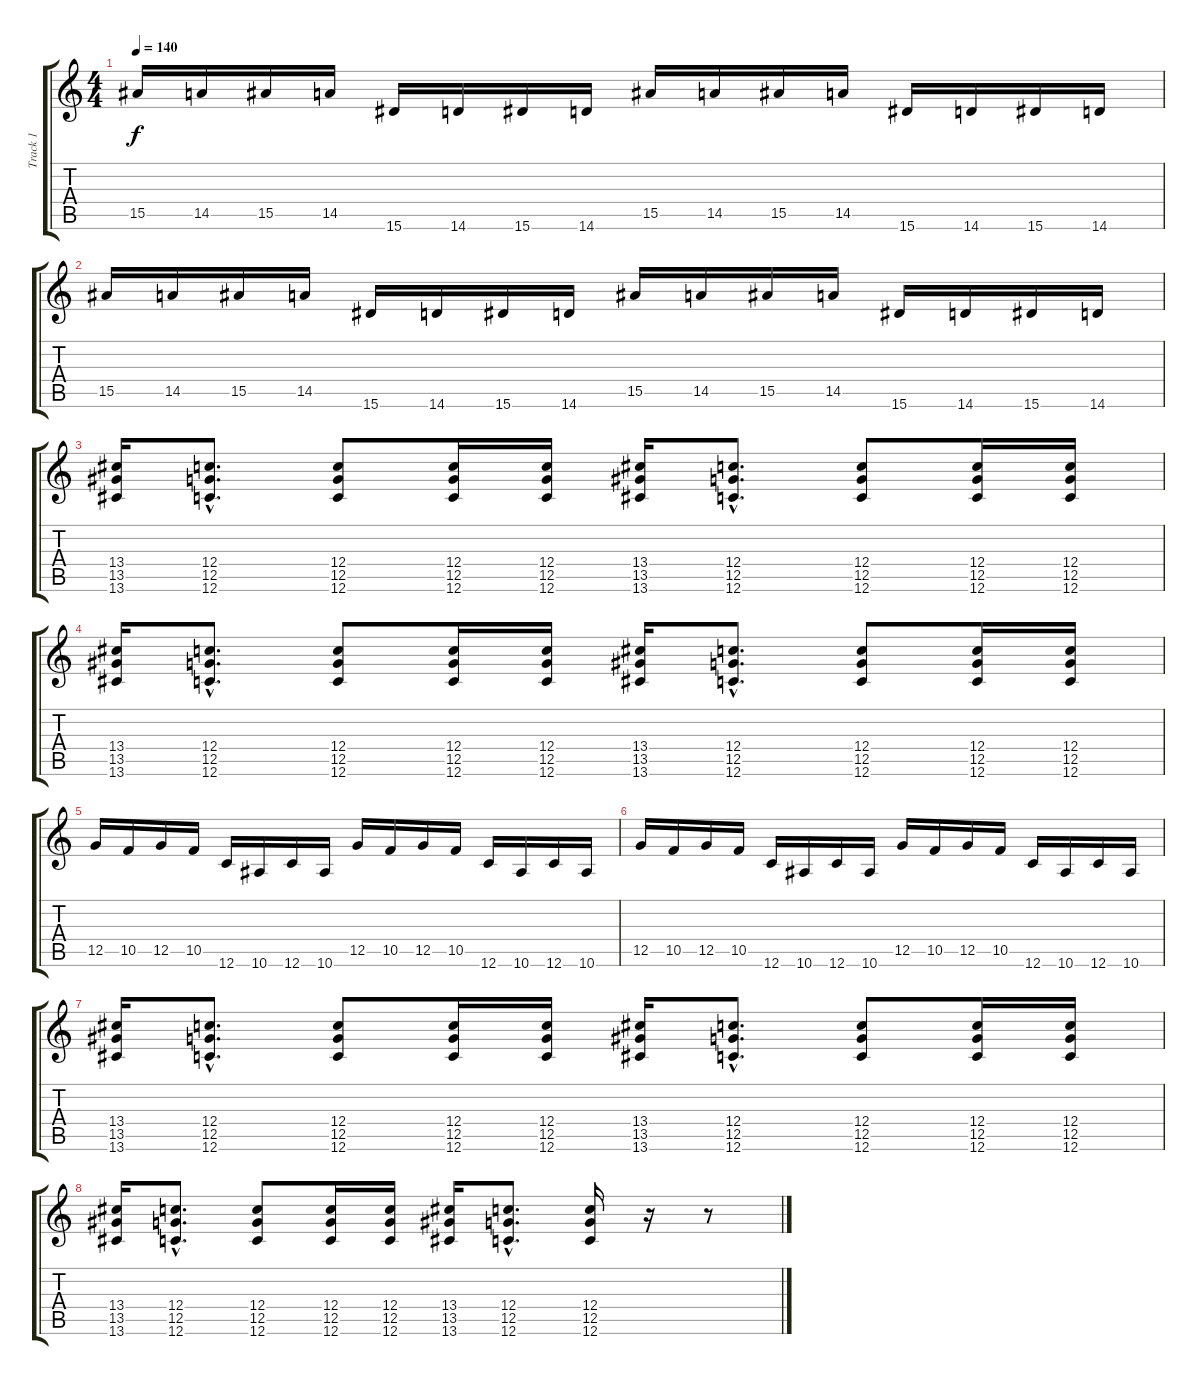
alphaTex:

\track ("Track 1" "Track 1") {instrument distortionguitar}
\staff {score tabs}
\tuning (D4 A3 F3 C3 G2 C2) {hide}
\ts (4 4)
\tempo 140
\clef g2
\ks c
15.5.16{dy f} 14.5.16 15.5.16 14.5.16 15.6.16 14.6.16 15.6.16 14.6.16 15.5.16 14.5.16 15.5.16 14.5.16 15.6.16 14.6.16 15.6.16 14.6.16 |
15.5.16 14.5.16 15.5.16 14.5.16 15.6.16 14.6.16 15.6.16 14.6.16 15.5.16 14.5.16 15.5.16 14.5.16 15.6.16 14.6.16 15.6.16 14.6.16 |
(13.4 13.5 13.6).16 (12.4{hac} 12.5{hac} 12.6{hac}).8{d} (12.4 12.5 12.6).8 (12.4 12.5 12.6).16 (12.4 12.5 12.6).16 (13.4 13.5 13.6).16 (12.4{hac} 12.5{hac} 12.6{hac}).8{d} (12.4 12.5 12.6).8 (12.4 12.5 12.6).16 (12.4 12.5 12.6).16 |
(13.4 13.5 13.6).16 (12.4{hac} 12.5{hac} 12.6{hac}).8{d} (12.4 12.5 12.6).8 (12.4 12.5 12.6).16 (12.4 12.5 12.6).16 (13.4 13.5 13.6).16 (12.4{hac} 12.5{hac} 12.6{hac}).8{d} (12.4 12.5 12.6).8 (12.4 12.5 12.6).16 (12.4 12.5 12.6).16 |
12.5.16 10.5.16 12.5.16 10.5.16 12.6.16 10.6.16 12.6.16 10.6.16 12.5.16 10.5.16 12.5.16 10.5.16 12.6.16 10.6.16 12.6.16 10.6.16 |
12.5.16 10.5.16 12.5.16 10.5.16 12.6.16 10.6.16 12.6.16 10.6.16 12.5.16 10.5.16 12.5.16 10.5.16 12.6.16 10.6.16 12.6.16 10.6.16 |
(13.4 13.5 13.6).16 (12.4{hac} 12.5{hac} 12.6{hac}).8{d} (12.4 12.5 12.6).8 (12.4 12.5 12.6).16 (12.4 12.5 12.6).16 (13.4 13.5 13.6).16 (12.4{hac} 12.5{hac} 12.6{hac}).8{d} (12.4 12.5 12.6).8 (12.4 12.5 12.6).16 (12.4 12.5 12.6).16 |
(13.4 13.5 13.6).16 (12.4{hac} 12.5{hac} 12.6{hac}).8{d} (12.4 12.5 12.6).8 (12.4 12.5 12.6).16 (12.4 12.5 12.6).16 (13.4 13.5 13.6).16 (12.4{hac} 12.5{hac} 12.6{hac}).8{d} (12.4 12.5 12.6).16 r.16 r.8
